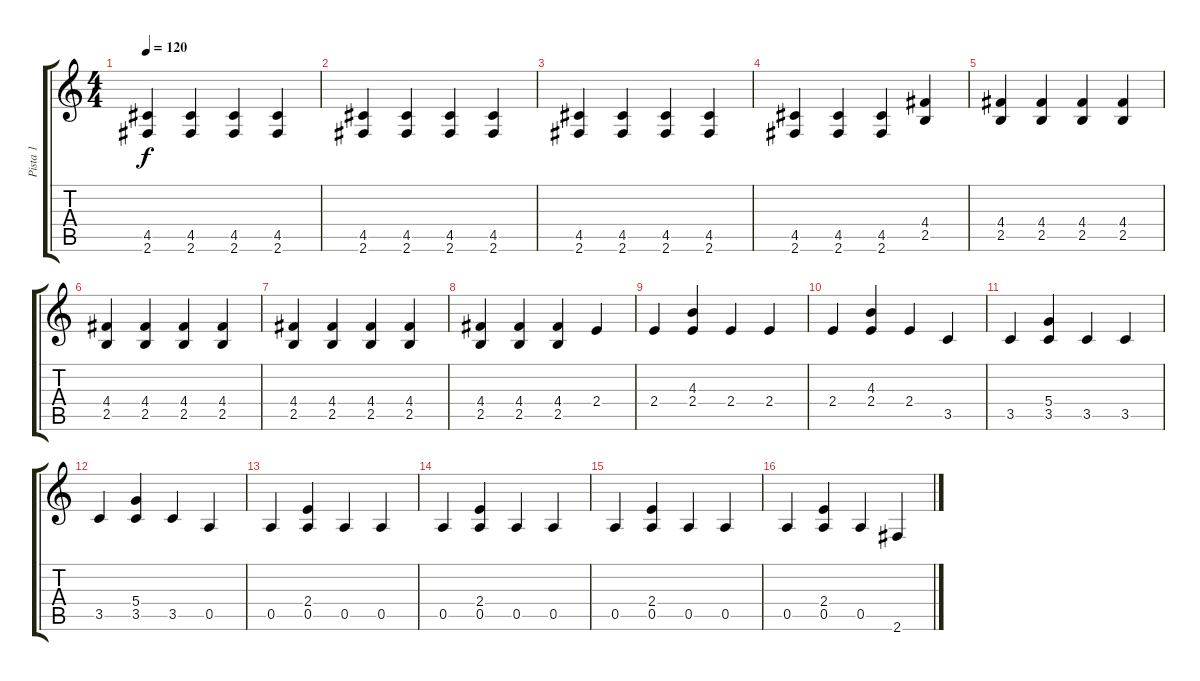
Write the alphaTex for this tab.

\track ("Pista 1" "Pista 1") {instrument distortionguitar}
\staff {score tabs}
\tuning (E4 B3 G3 D3 A2 E2) {hide}
\ts (4 4)
\tempo 120
\clef g2
\ks c
(4.5 2.6).4{dy f} (4.5 2.6).4 (4.5 2.6).4 (4.5 2.6).4 |
(4.5 2.6).4 (4.5 2.6).4 (4.5 2.6).4 (4.5 2.6).4 |
(4.5 2.6).4 (4.5 2.6).4 (4.5 2.6).4 (4.5 2.6).4 |
(4.5 2.6).4 (4.5 2.6).4 (4.5 2.6).4 (4.4 2.5).4 |
(4.4 2.5).4 (4.4 2.5).4 (4.4 2.5).4 (4.4 2.5).4 |
(4.4 2.5).4 (4.4 2.5).4 (4.4 2.5).4 (4.4 2.5).4 |
(4.4 2.5).4 (4.4 2.5).4 (4.4 2.5).4 (4.4 2.5).4 |
(4.4 2.5).4 (4.4 2.5).4 (4.4 2.5).4 2.4.4 |
2.4.4 (4.3 2.4).4 2.4.4 2.4.4 |
2.4.4 (4.3 2.4).4 2.4.4 3.5.4 |
3.5.4 (5.4 3.5).4 3.5.4 3.5.4 |
3.5.4 (5.4 3.5).4 3.5.4 0.5.4 |
0.5.4 (2.4 0.5).4 0.5.4 0.5.4 |
0.5.4 (2.4 0.5).4 0.5.4 0.5.4 |
0.5.4 (2.4 0.5).4 0.5.4 0.5.4 |
0.5.4 (2.4 0.5).4 0.5.4 2.6.4
